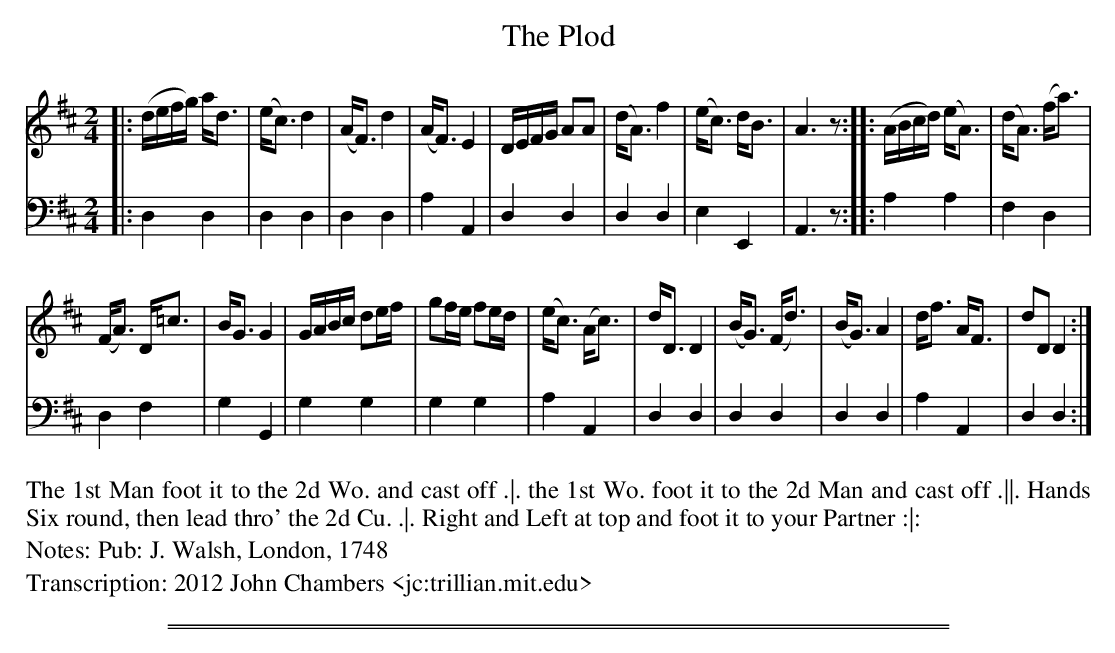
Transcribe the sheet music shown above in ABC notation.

X:1
T: The Plod
M: 2/4
L: 1/16
K: D
V: 1
|:\
(defg) ad3 | (ec3) d4 |\
(AF3) d4 | (AF3) E4 |\
DEFG A2A2 | (dA3) f4 |\
(ec3) dB3 | A6 z2 :|\
|:\
(ABcd) (eA3) | (dA3) (fa3) |
(FA3) D=c3 | BG3 G4 |\
GABc d2ef | g2fe f2ed |\
(ec3) (Ac3) | dD3 D4 |\
(BG3) (Fd3) | (BG3) A4 |\
df3 AF3 | d2D2 D4 :|
V: 2 clef=bass middle=d
|:\
d4d4 | d4d4 | d4d4 | a4A4 |\
d4d4 | d4d4 | e4E4 | A6 z2 :|
|:\
a4a4 | f4d4 | d4f4 | g4G4 |\
g4g4 | g4g4 | a4A4 | d4d4 |\
d4d4 | d4d4 | a4A4 | d4d4 :|
%%begintext align
The 1st Man foot it to the 2d Wo. and cast off .|.
the 1st Wo. foot it to the 2d Man and cast off .||.
Hands Six round, then lead thro' the 2d Cu. .|.
Right and Left at top and foot it to your Partner :|:
